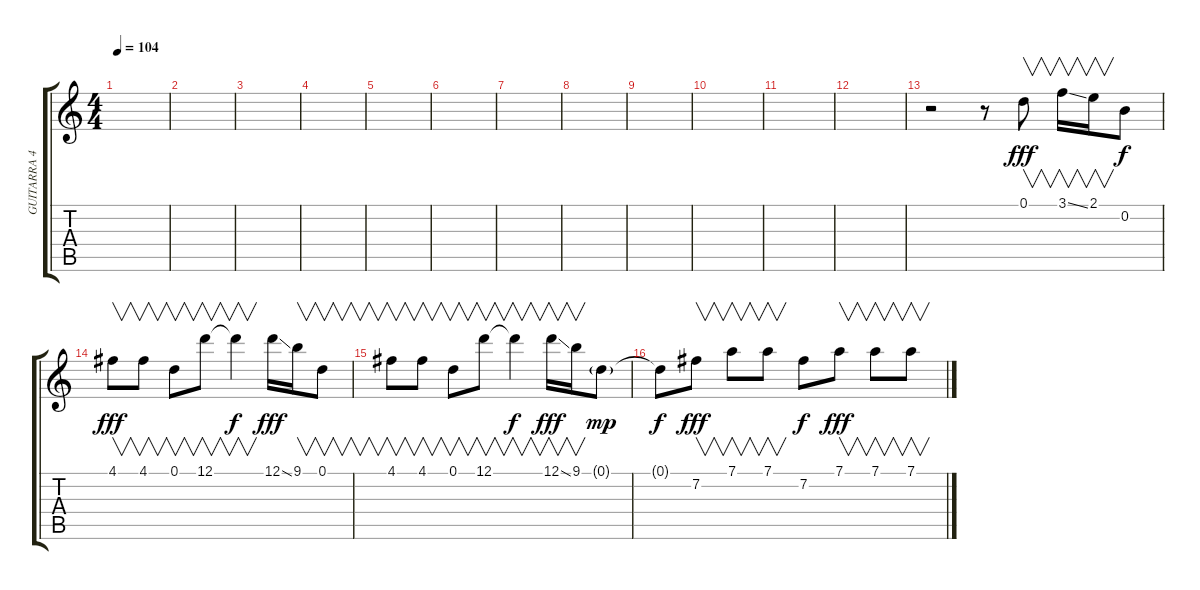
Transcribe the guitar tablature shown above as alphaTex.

\track ("GUITARRA 4" "GUITARRA 4") {instrument acousticguitarsteel}
\staff {score tabs}
\tuning (D4 B3 G3 D3 G2 D2) {hide}
\ts (4 4)
\tempo 104
\clef g2
\ks c
|
|
|
|
|
|
|
|
|
|
|
|
r.2 r.8 0.1.8{v dy fff} 3.1{ss}.16{v} 2.1.16{v} 0.2.8{dy f} |
4.1.8{v dy fff} 4.1.8{v} 0.1.8{v} 12.1.8{v} 12.1{t}.4{v dy f} 12.1{ss}.16{dy fff} 9.1.16{v} 0.1.8{v} |
4.1.8{v} 4.1.8{v} 0.1.8{v} 12.1.8{v} 12.1{t}.4{v dy f} 12.1{ss}.16{v dy fff} 9.1.16{v} 0.1{g}.8{dy mp} |
0.1{t}.8{dy f} 7.2.8{v dy fff} 7.1.8{v} 7.1.8{v} 7.2.8{dy f} 7.1.8{v dy fff} 7.1.8{v} 7.1.8{v}
